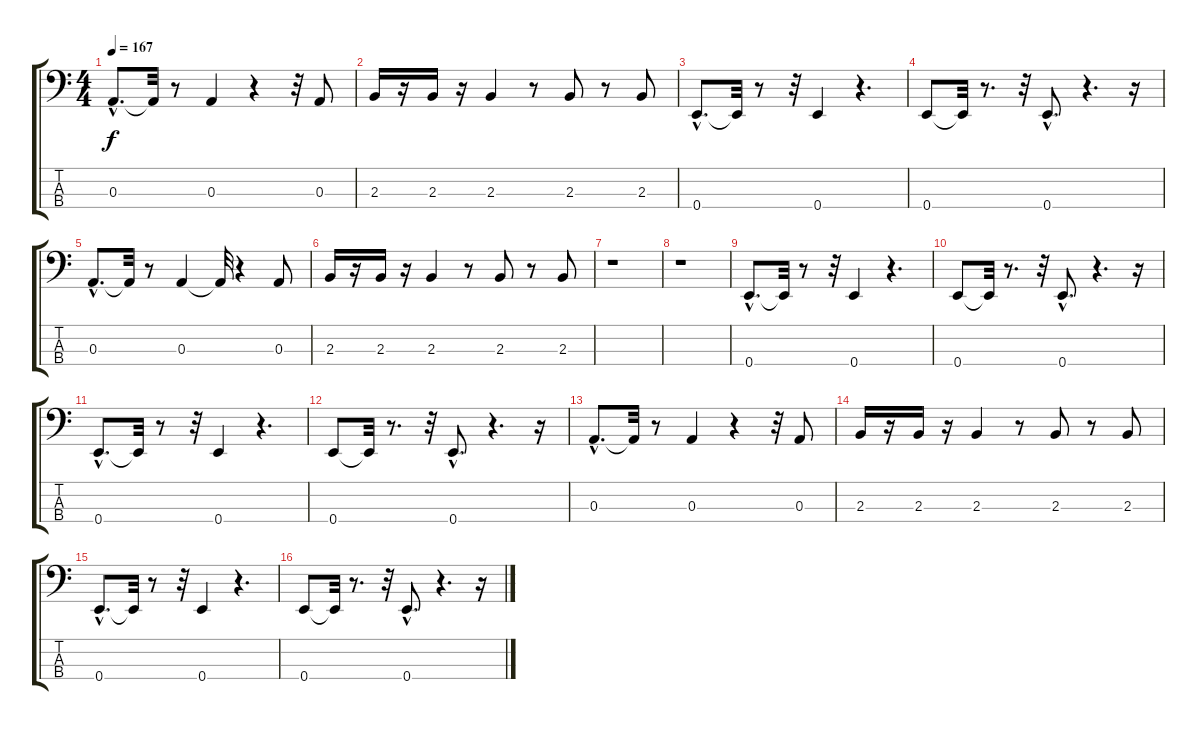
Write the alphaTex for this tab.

\track "" {instrument fretlessbass}
\staff {score tabs}
\tuning (G2 D2 A1 E1) {hide}
\ts (4 4)
\tempo 167
\clef f4
\ks c
0.3{hac}.8{d dy f} 0.3{t}.32 r.8 0.3.4 r.4 r.32 0.3.8 |
2.3.16 r.16 2.3.16 r.16 2.3.4 r.8 2.3.8 r.8 2.3.8 |
0.4{hac}.8{d} 0.4{t}.32 r.8 r.32 0.4.4 r.4{d} |
0.4.8 0.4{t}.32 r.8{d} r.32 0.4{hac}.8{d} r.4{d} r.16 |
0.3{hac}.8{d} 0.3{t}.32 r.8 0.3.4 0.3{t}.32 r.4 0.3.8 |
2.3.16 r.16 2.3.16 r.16 2.3.4 r.8 2.3.8 r.8 2.3.8 |
r.1 |
r.1 |
0.4{hac}.8{d} 0.4{t}.32 r.8 r.32 0.4.4 r.4{d} |
0.4.8 0.4{t}.32 r.8{d} r.32 0.4{hac}.8{d} r.4{d} r.16 |
0.4{hac}.8{d} 0.4{t}.32 r.8 r.32 0.4.4 r.4{d} |
0.4.8 0.4{t}.32 r.8{d} r.32 0.4{hac}.8{d} r.4{d} r.16 |
0.3{hac}.8{d} 0.3{t}.32 r.8 0.3.4 r.4 r.32 0.3.8 |
2.3.16 r.16 2.3.16 r.16 2.3.4 r.8 2.3.8 r.8 2.3.8 |
0.4{hac}.8{d} 0.4{t}.32 r.8 r.32 0.4.4 r.4{d} |
0.4.8 0.4{t}.32 r.8{d} r.32 0.4{hac}.8{d} r.4{d} r.16
